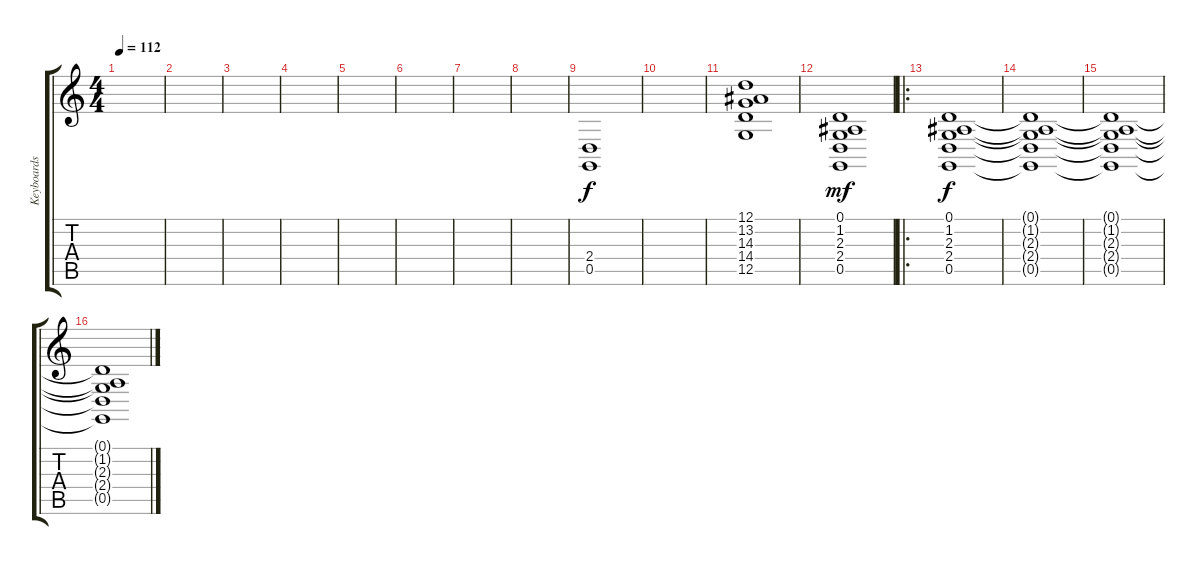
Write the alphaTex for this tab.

\track ("Keyboards" "Keyboards") {instrument choiraahs}
\staff {score tabs}
\tuning (D4 A3 F3 C3 G2 D2) {hide}
\ts (4 4)
\tempo 112
\clef g2
\ks c
|
|
|
|
|
|
|
|
(2.4 0.5).1 |
|
(12.1 13.2 14.3 14.4 12.5).1{volume 13 balance 8 instrument stringensemble2} |
(0.1 1.2 2.3 2.4 0.5).1{dy mf} |
\ro
(0.1 1.2 2.3 2.4 0.5).1{dy f} |
(0.1{t} 1.2{t} 2.3{t} 2.4{t} 0.5{t}).1 |
(0.1{t} 1.2{t} 2.3{t} 2.4{t} 0.5{t}).1 |
(0.1{t} 1.2{t} 2.3{t} 2.4{t} 0.5{t}).1
